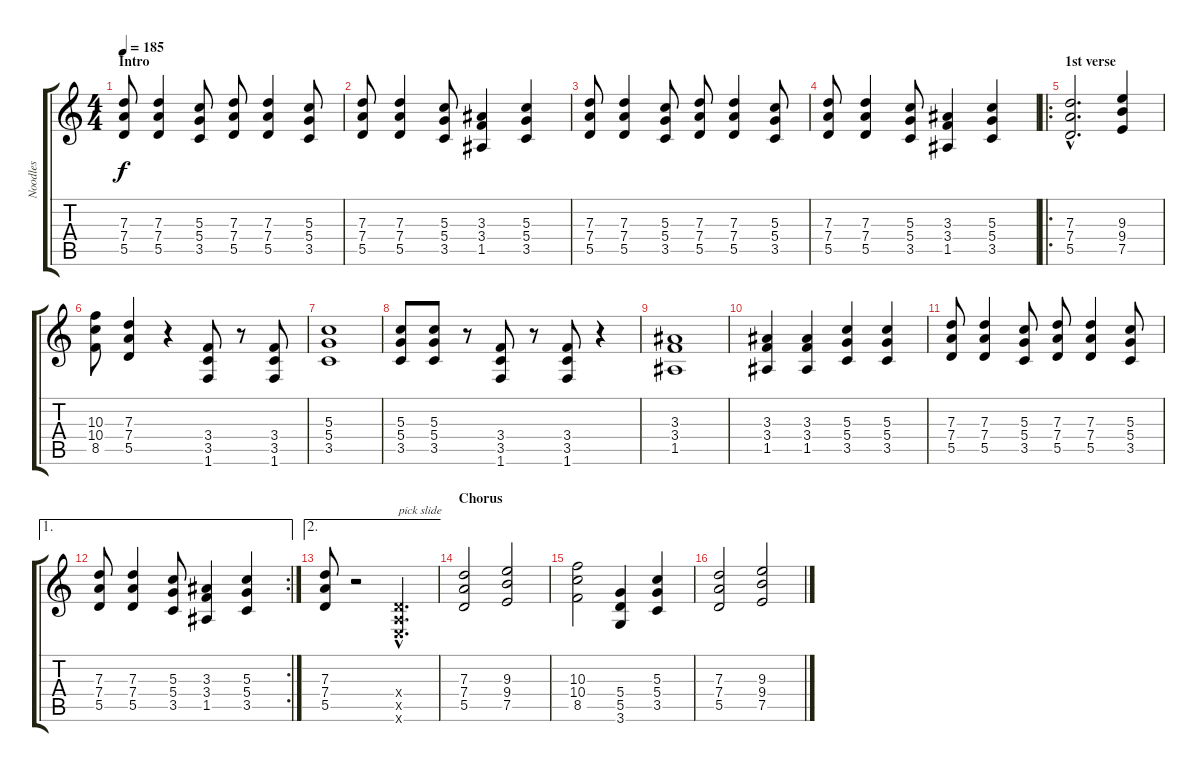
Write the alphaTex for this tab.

\track ("Noodles" "Noodles") {instrument distortionguitar}
\staff {score tabs}
\tuning (E4 B3 G3 D3 A2 E2) {hide}
\ts (4 4)
\section ("" "Intro")
\tempo 185
\clef g2
\ks c
(7.3 7.4 5.5).8{dy f instrument distortionguitar} (7.3 7.4 5.5).4 (5.3 5.4 3.5).8 (7.3 7.4 5.5).8 (7.3 7.4 5.5).4 (5.3 5.4 3.5).8 |
(7.3 7.4 5.5).8 (7.3 7.4 5.5).4 (5.3 5.4 3.5).8 (3.3 3.4 1.5).4 (5.3 5.4 3.5).4 |
(7.3 7.4 5.5).8 (7.3 7.4 5.5).4 (5.3 5.4 3.5).8 (7.3 7.4 5.5).8 (7.3 7.4 5.5).4 (5.3 5.4 3.5).8 |
(7.3 7.4 5.5).8 (7.3 7.4 5.5).4 (5.3 5.4 3.5).8 (3.3 3.4 1.5).4 (5.3 5.4 3.5).4 |
\ro
\section ("" "1st verse")
(7.3{hac} 7.4{hac} 5.5{hac}).2{d} (9.3 9.4 7.5).4 |
(10.3 10.4 8.5).8 (7.3 7.4 5.5).4 r.4 (3.4 3.5 1.6).8 r.8 (3.4 3.5 1.6).8 |
(5.3 5.4 3.5).1 |
(5.3 5.4 3.5).8 (5.3 5.4 3.5).8 r.8 (3.4 3.5 1.6).8 r.8 (3.4 3.5 1.6).8 r.4 |
(3.3 3.4 1.5).1 |
(3.3 3.4 1.5).4 (3.3 3.4 1.5).4 (5.3 5.4 3.5).4 (5.3 5.4 3.5).4 |
(7.3 7.4 5.5).8 (7.3 7.4 5.5).4 (5.3 5.4 3.5).8 (7.3 7.4 5.5).8 (7.3 7.4 5.5).4 (5.3 5.4 3.5).8 |
\ae 1
\rc 2
(7.3 7.4 5.5).8 (7.3 7.4 5.5).4 (5.3 5.4 3.5).8 (3.3 3.4 1.5).4 (5.3 5.4 3.5).4 |
\ae 2
(7.3 7.4 5.5).8 r.2 (0.4{hac x} 0.5{hac x} 0.6{hac x}).4{d txt "pick slide"} |
\section ("" "Chorus")
(7.3 7.4 5.5).2 (9.3 9.4 7.5).2 |
(10.3 10.4 8.5).2 (5.4 5.5 3.6).4 (5.3 5.4 3.5).4 |
(7.3 7.4 5.5).2 (9.3 9.4 7.5).2
